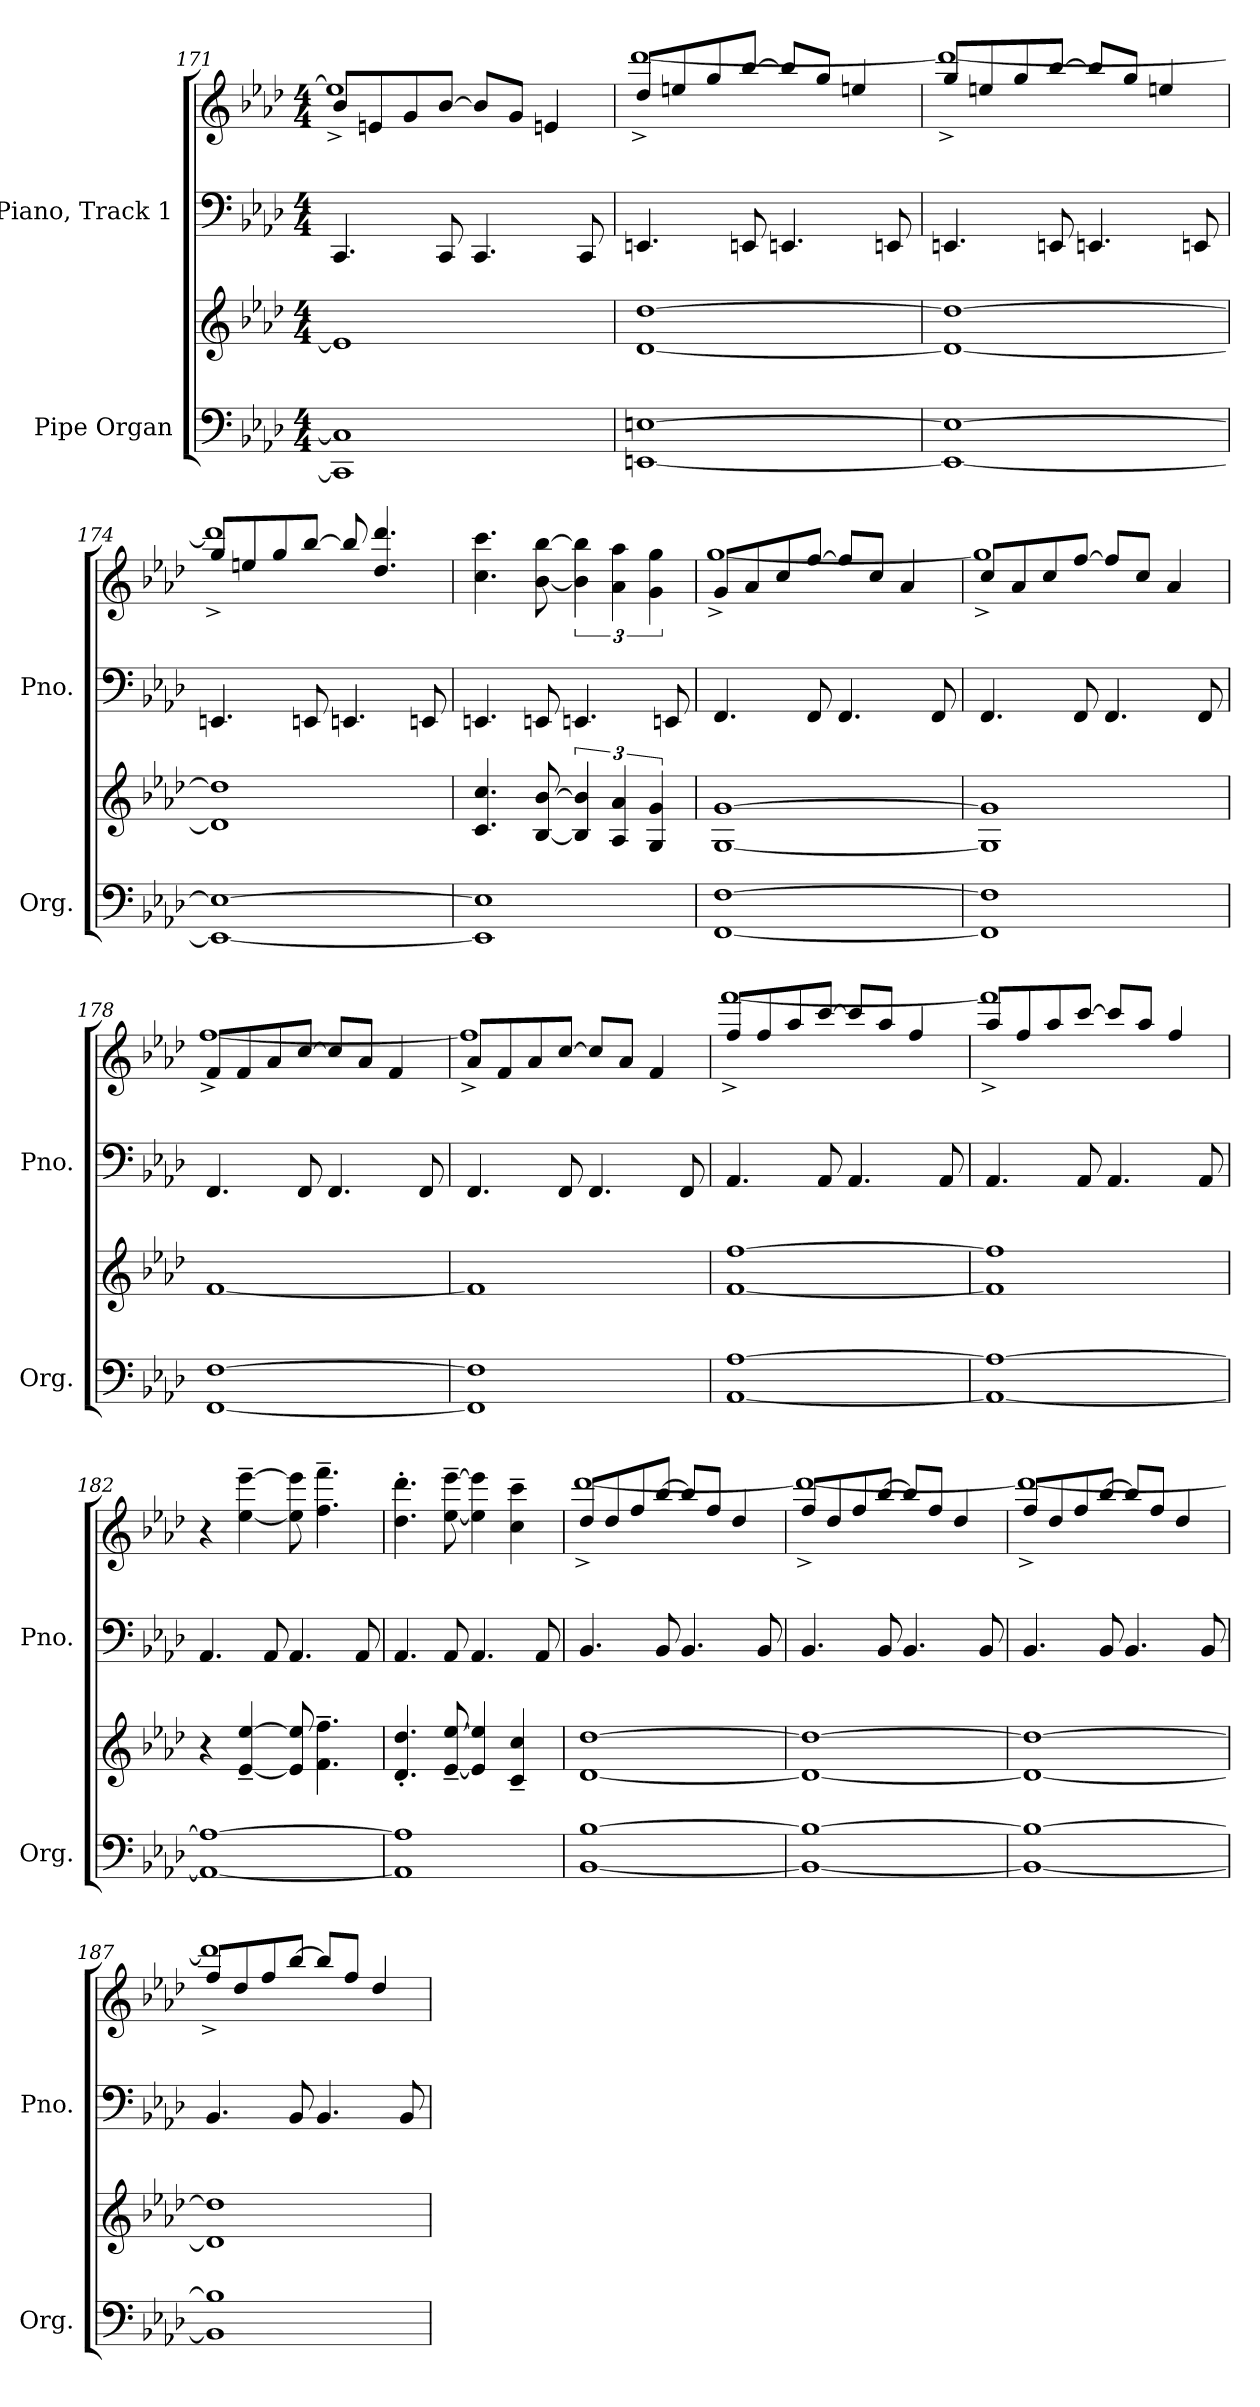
**kern	**kern	**kern	**kern
*part2	*part2	*part1	*part1
*staff4	*staff3	*staff2	*staff1
*I"Pipe Organ	*	*I"Piano, Track 1	*
*I'Org.	*	*I'Pno.	*
*clefF4	*clefG2	*clefF4	*clefG2
*k[b-e-a-d-]	*k[b-e-a-d-]	*k[b-e-a-d-]	*k[b-e-a-d-]
*M4/4	*M4/4	*M4/4	*M4/4
=171	=171	=171	=171
*	*	*	*^
1CC] 1C]	1e]	4.CC/	8b-/L	1ee^]
.	.	.	8en/	.
.	.	.	8g/	.
.	.	8CC/	[8b-/J	.
.	.	4.CC/	8b-/L]	.
.	.	.	8g/J	.
.	.	.	4en/	.
.	.	8CC/	.	.
!!LO:LB:g=z	!!
=172	=172	=172	=172	=172
[1EEn [1En	[1d- [1dd-	4.EEn/	8dd-/L	[1ddd-^
.	.	.	8een/	.
.	.	.	8gg/	.
.	.	8EEn/	[8bb-/J	.
.	.	4.EEn/	8bb-/L]	.
.	.	.	8gg/J	.
.	.	.	4een/	.
.	.	8EEn/	.	.
=173	=173	=173	=173	=173
1EE_ 1E_	1d-_ 1dd-_	4.EEn/	8gg/L	1ddd-^_
.	.	.	8een/	.
.	.	.	8gg/	.
.	.	8EEn/	[8bb-/J	.
.	.	4.EEn/	8bb-/L]	.
.	.	.	8gg/J	.
.	.	.	4een/	.
.	.	8EEn/	.	.
=174	=174	=174	=174	=174
1EE_ 1E_	1d-] 1dd-]	4.EEn/	8gg/L	1ddd-^]
.	.	.	8een/	.
.	.	.	8gg/	.
.	.	8EEn/	[8bb-/J	.
.	.	4.EEn/	8bb-/]	.
.	.	.	4.dd-/ 4.ddd-/	.
.	.	8EEn/	.	.
*	*	*	*v	*v
!!LO:PB:g=z
=175	=175	=175	=175
1EE] 1E]	4.c/ 4.cc/	4.EEn/	4.cc\ 4.ccc\
.	[8B-/ [8b-/	8EEn/	[8b-\ [8bb-\
.	6B-/] 6b-/]	4.EEn/	6b-\] 6bb-\]
.	6A-/ 6a-/	.	6a-\ 6aa-\
.	6G/ 6g/	.	6g\ 6gg\
.	.	8EEn/	.
=176	=176	=176	=176
*	*	*	*^
[1FF [1F	[1G [1g	4.FF/	8g/L	[1gg^
.	.	.	8a-/	.
.	.	.	8cc/	.
.	.	8FF/	[8ff/J	.
.	.	4.FF/	8ff/L]	.
.	.	.	8cc/J	.
.	.	.	4a-/	.
.	.	8FF/	.	.
=177	=177	=177	=177	=177
1FF] 1F]	1G] 1g]	4.FF/	8cc/L	1gg^]
.	.	.	8a-/	.
.	.	.	8cc/	.
.	.	8FF/	[8ff/J	.
.	.	4.FF/	8ff/L]	.
.	.	.	8cc/J	.
.	.	.	4a-/	.
.	.	8FF/	.	.
=178	=178	=178	=178	=178
[1FF [1F	[1f	4.FF/	8f/L	[1ff^
.	.	.	8f/	.
.	.	.	8a-/	.
.	.	8FF/	[8cc/J	.
.	.	4.FF/	8cc/L]	.
.	.	.	8a-/J	.
.	.	.	4f/	.
.	.	8FF/	.	.
!!LO:LB:g=z	!!
=179	=179	=179	=179	=179
1FF] 1F]	1f]	4.FF/	8a-/L	1ff^]
.	.	.	8f/	.
.	.	.	8a-/	.
.	.	8FF/	[8cc/J	.
.	.	4.FF/	8cc/L]	.
.	.	.	8a-/J	.
.	.	.	4f/	.
.	.	8FF/	.	.
=180	=180	=180	=180	=180
[1AA- [1A-	[1f [1ff	4.AA-/	8ff/L	[1fff^
.	.	.	8ff/	.
.	.	.	8aa-/	.
.	.	8AA-/	[8ccc/J	.
.	.	4.AA-/	8ccc/L]	.
.	.	.	8aa-/J	.
.	.	.	4ff/	.
.	.	8AA-/	.	.
=181	=181	=181	=181	=181
1AA-_ 1A-_	1f] 1ff]	4.AA-/	8aa-/L	1fff^]
.	.	.	8ff/	.
.	.	.	8aa-/	.
.	.	8AA-/	[8ccc/J	.
.	.	4.AA-/	8ccc/L]	.
.	.	.	8aa-/J	.
.	.	.	4ff/	.
.	.	8AA-/	.	.
*	*	*	*v	*v
=182	=182	=182	=182
1AA-_ 1A-_	4r	4.AA-/	4r
.	[4e-/~ [4ee-/~	.	[4ee-\~ [4eee-\~
.	.	8AA-/	.
.	8e-/] 8ee-/]	4.AA-/	8ee-\] 8eee-\]
.	4.f\~ 4.ff\~	.	4.ff\~ 4.fff\~
.	.	8AA-/	.
!!LO:LB:g=z
=183	=183	=183	=183
1AA-] 1A-]	4.d-/' 4.dd-/'	4.AA-/	4.dd-\' 4.ddd-\'
.	[8e-/~ [8ee-/~	8AA-/	[8ee-\~ [8eee-\~
.	4e-/] 4ee-/]	4.AA-/	4ee-\] 4eee-\]
.	4c/~ 4cc/~	.	4cc\~ 4ccc\~
.	.	8AA-/	.
=184	=184	=184	=184
*	*	*	*^
[1BB- [1B-	[1d- [1dd-	4.BB-/	8dd-/L	[1ddd-^
.	.	.	8dd-/	.
.	.	.	8ff/	.
.	.	8BB-/	[8bb-/J	.
.	.	4.BB-/	8bb-/L]	.
.	.	.	8ff/J	.
.	.	.	4dd-/	.
.	.	8BB-/	.	.
=185	=185	=185	=185	=185
1BB-_ 1B-_	1d-_ 1dd-_	4.BB-/	8ff/L	1ddd-^_
.	.	.	8dd-/	.
.	.	.	8ff/	.
.	.	8BB-/	[8bb-/J	.
.	.	4.BB-/	8bb-/L]	.
.	.	.	8ff/J	.
.	.	.	4dd-/	.
.	.	8BB-/	.	.
=186	=186	=186	=186	=186
1BB-_ 1B-_	1d-_ 1dd-_	4.BB-/	8ff/L	1ddd-^_
.	.	.	8dd-/	.
.	.	.	8ff/	.
.	.	8BB-/	[8bb-/J	.
.	.	4.BB-/	8bb-/L]	.
.	.	.	8ff/J	.
.	.	.	4dd-/	.
.	.	8BB-/	.	.
!!LO:PB:g=z	!!
=187	=187	=187	=187	=187
1BB-] 1B-]	1d-] 1dd-]	4.BB-/	8ff/L	1ddd-^]
.	.	.	8dd-/	.
.	.	.	8ff/	.
.	.	8BB-/	[8bb-/J	.
.	.	4.BB-/	8bb-/L]	.
.	.	.	8ff/J	.
.	.	.	4dd-/	.
.	.	8BB-/	.	.
*	*	*	*v	*v
=	=	=	=
*-	*-	*-	*-
